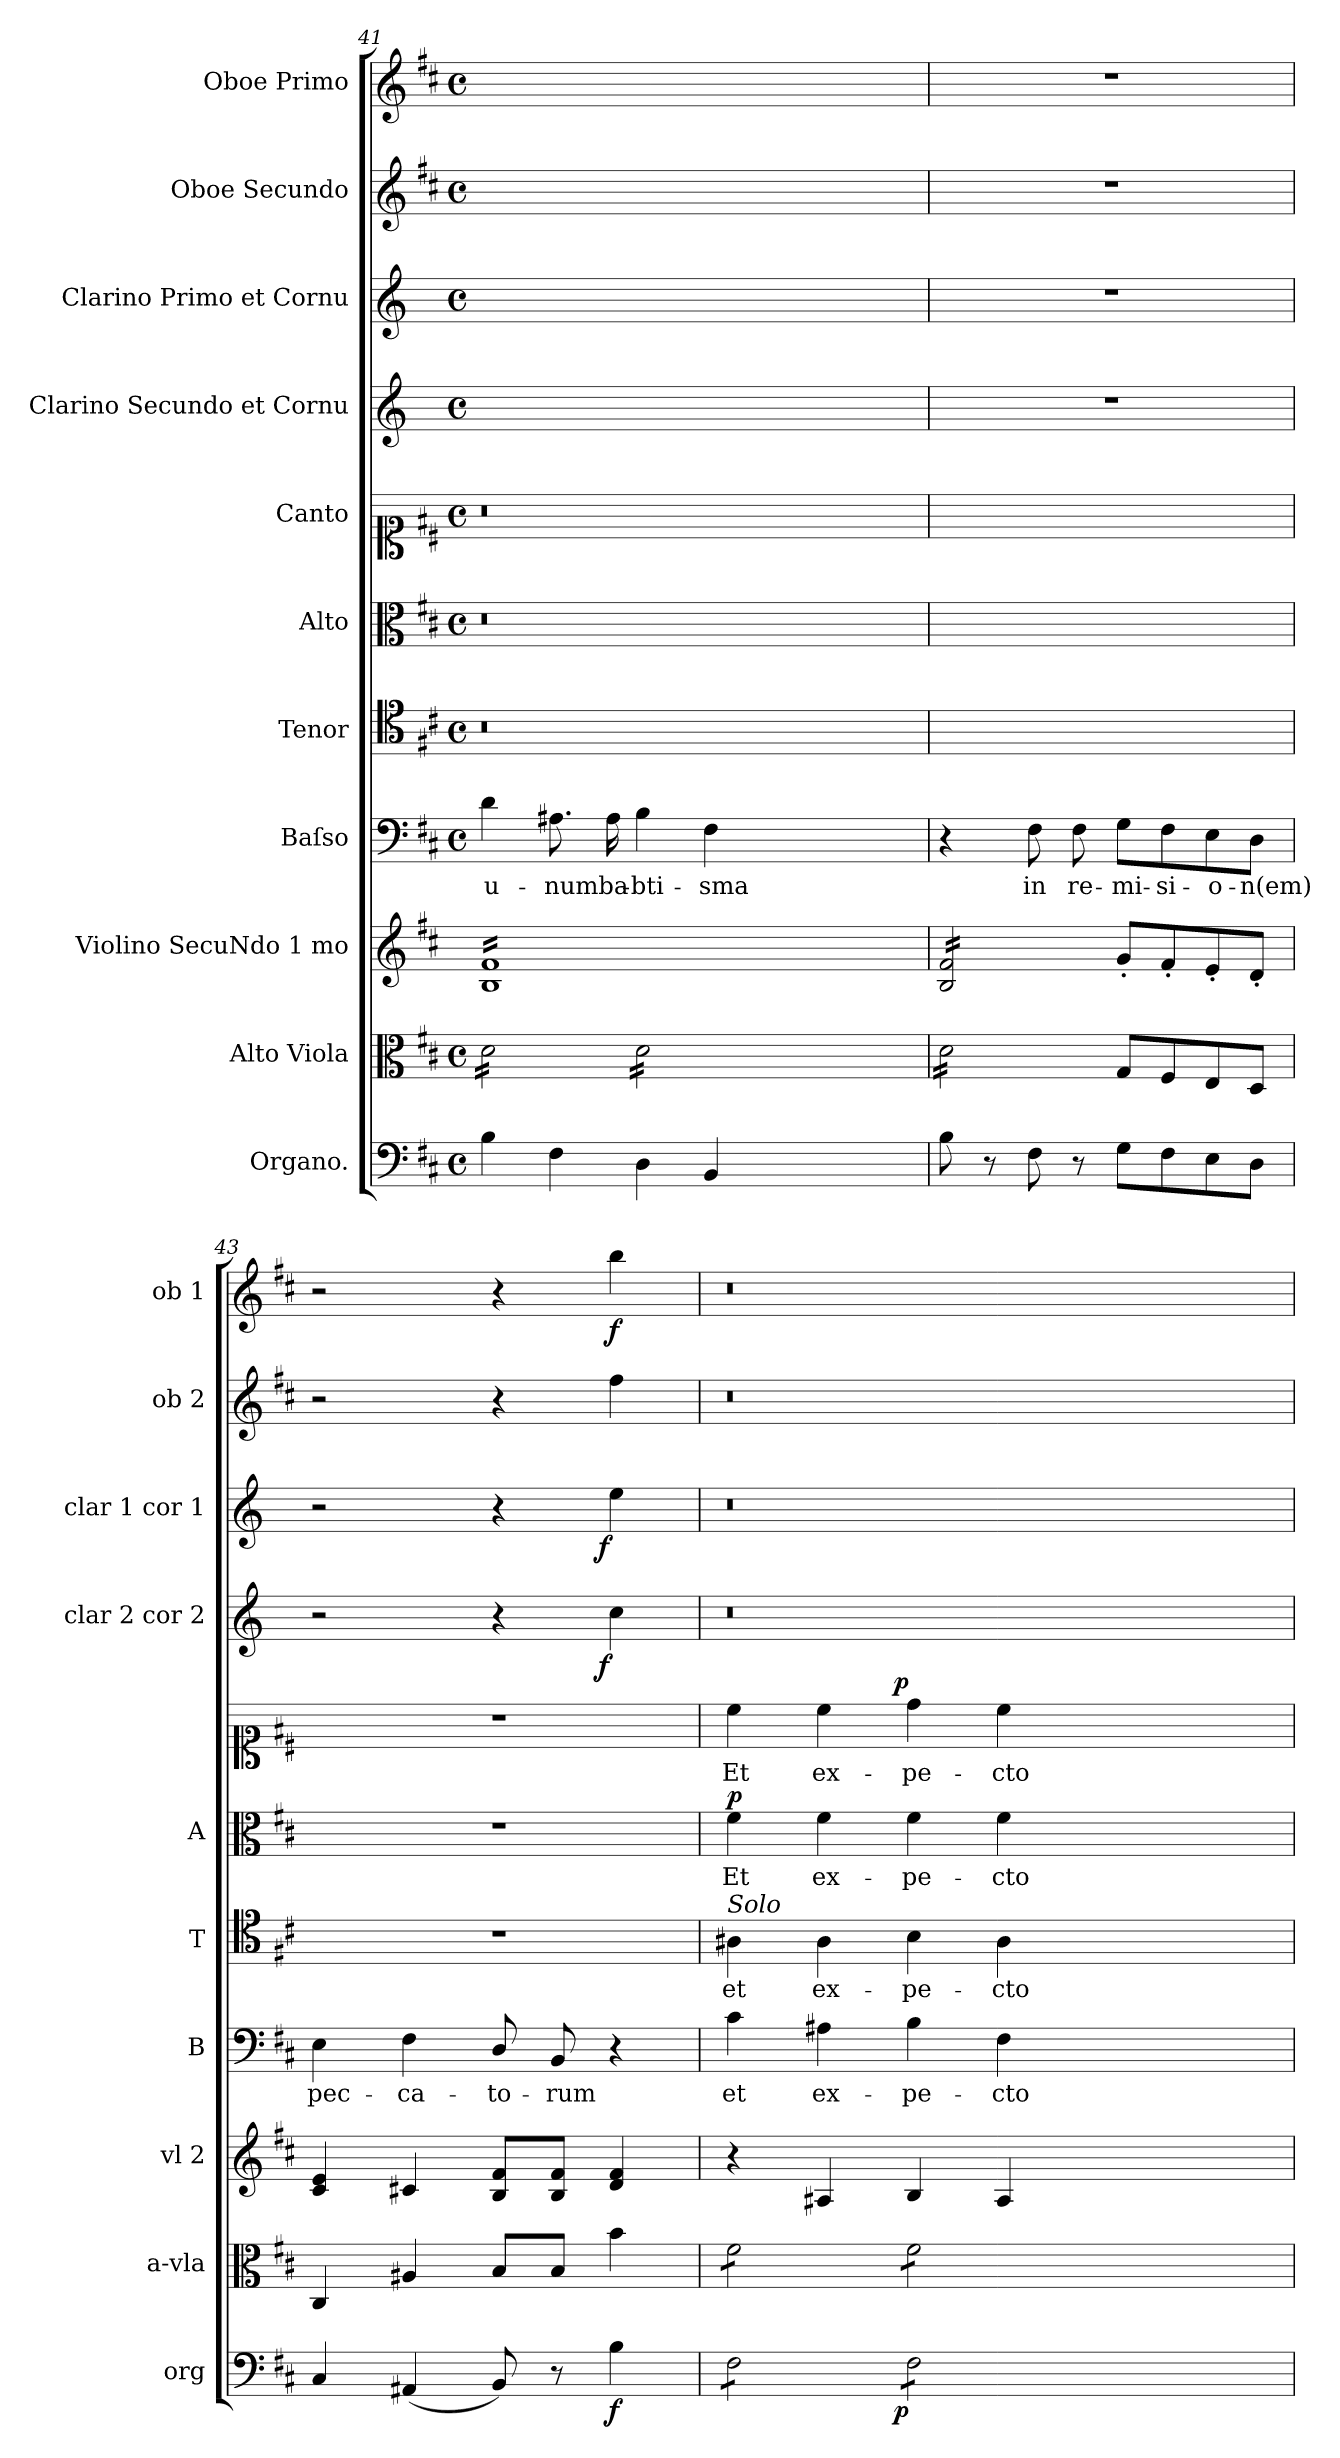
**kern	**dynam	**kern	**kern	**dynam	**kern	**text	**kern	**text	**kern	**text	**dynam	**kern	**text	**dynam	**kern	**dynam	**kern	**dynam	**kern	**dynam	**kern	**dynam
*part11	*part11	*part10	*part9	*part9	*part8	*part8	*part7	*part7	*part6	*part6	*part6	*part5	*part5	*part5	*part4	*part4	*part3	*part3	*part2	*part2	*part1	*part1
*staff11	*staff11	*staff10	*staff9	*staff9	*staff8	*staff8	*staff7	*staff7	*staff6	*staff6	*staff6	*staff5	*staff5	*staff5	*staff4	*staff4	*staff3	*staff3	*staff2	*staff2	*staff1	*staff1
*I"Organo.	*	*I"Alto Viola	*I"Violino SecuNdo 1 mo	*	*I"Baſso	*	*I"Tenor	*	*I"Alto	*	*	*I"Canto	*	*	*I"Clarino Secundo et Cornu	*	*I"Clarino Primo et Cornu	*	*I"Oboe Secundo	*	*I"Oboe Primo	*
*I'org	*	*I'a-vla	*I'vl 2	*	*I'B	*	*I'T	*	*I'A	*	*	*	*	*	*I'clar 2 cor 2	*	*I'clar 1 cor 1	*	*I'ob 2	*	*I'ob 1	*
*clefF4	*	*clefC3	*clefG2	*	*clefF4	*	*clefC4	*	*clefC3	*	*	*clefC1	*	*	*clefG2	*	*clefG2	*	*clefG2	*	*clefG2	*
*	*	*	*	*	*	*	*	*	*	*	*	*	*	*	*ITrd6c10	*	*ITrd6c10	*	*	*	*	*
*k[f#c#]	*	*k[f#c#]	*k[f#c#]	*	*k[f#c#]	*	*k[f#c#]	*	*k[f#c#]	*	*	*k[f#c#]	*	*	*k[f#c#]	*	*k[f#c#]	*	*k[f#c#]	*	*k[f#c#]	*
*D:	*	*D:	*D:	*	*D:	*	*D:	*	*D:	*	*	*D:	*	*	*D:	*	*D:	*	*D:	*	*D:	*
*M4/4	*	*M4/4	*	*	*M4/4	*	*M4/4	*	*M4/4	*	*	*M4/4	*	*	*M4/4	*	*M4/4	*	*M4/4	*	*M4/4	*
*met(c)	*	*met(c)	*	*	*met(c)	*	*met(c)	*	*met(c)	*	*	*met(c)	*	*	*met(c)	*	*met(c)	*	*met(c)	*	*met(c)	*
=41	=41	=41	=41	=41	=41	=41	=41	=41	=41	=41	=41	=41	=41	=41	=41	=41	=41	=41	=41	=41	=41	=41
*	*	*tremolo	*	*	*	*	*	*	*	*	*	*	*	*	*	*	*	*	*	*	*	*
*	*	*	*tremolo	*	*	*	*	*	*	*	*	*	*	*	*	*	*	*	*	*	*	*
4B\	.	16d\LL	16B/ 16f#/LL	.	4d\	u-	0r	.	0r	.	.	0r	.	.	0ryy	.	0ryy	.	0ryy	.	0ryy	.
.	.	16d\	16B/ 16f#/	.	.	.	.	.	.	.	.	.	.	.	.	.	.	.	.	.	.	.
.	.	16d\	16B/ 16f#/	.	.	.	.	.	.	.	.	.	.	.	.	.	.	.	.	.	.	.
.	.	16d\	16B/ 16f#/	.	.	.	.	.	.	.	.	.	.	.	.	.	.	.	.	.	.	.
4F#\	.	16d\	16B/ 16f#/	.	8.A#X\	-num	.	.	.	.	.	.	.	.	.	.	.	.	.	.	.	.
.	.	16d\	16B/ 16f#/	.	.	.	.	.	.	.	.	.	.	.	.	.	.	.	.	.	.	.
.	.	16d\	16B/ 16f#/	.	.	.	.	.	.	.	.	.	.	.	.	.	.	.	.	.	.	.
.	.	16d\JJ	16B/ 16f#/	.	16A#\	ba-	.	.	.	.	.	.	.	.	.	.	.	.	.	.	.	.
4D\	.	16d\LL	16B/ 16f#/	.	4B\	-bti-	.	.	.	.	.	.	.	.	.	.	.	.	.	.	.	.
.	.	16d\	16B/ 16f#/	.	.	.	.	.	.	.	.	.	.	.	.	.	.	.	.	.	.	.
.	.	16d\	16B/ 16f#/	.	.	.	.	.	.	.	.	.	.	.	.	.	.	.	.	.	.	.
.	.	16d\	16B/ 16f#/	.	.	.	.	.	.	.	.	.	.	.	.	.	.	.	.	.	.	.
4BB/	.	16d\	16B/ 16f#/	.	4F#\	-sma	.	.	.	.	.	.	.	.	.	.	.	.	.	.	.	.
.	.	16d\	16B/ 16f#/	.	.	.	.	.	.	.	.	.	.	.	.	.	.	.	.	.	.	.
.	.	16d\	16B/ 16f#/	.	.	.	.	.	.	.	.	.	.	.	.	.	.	.	.	.	.	.
.	.	16d\JJ	16B/ 16f#/JJ	.	.	.	.	.	.	.	.	.	.	.	.	.	.	.	.	.	.	.
1ryy	.	1ryy	1ryy	.	1ryy	.	.	.	.	.	.	.	.	.	.	.	.	.	.	.	.	.
=42	=42	=42	=42	=42	=42	=42	=42	=42	=42	=42	=42	=42	=42	=42	=42	=42	=42	=42	=42	=42	=42	=42
8B\	.	16d\LL	16B/ 16f#/LL	.	4r	.	1ryy	.	1ryy	.	.	1ryy	.	.	1r	.	1r	.	1r	.	1r	.
.	.	16d\	16B/ 16f#/	.	.	.	.	.	.	.	.	.	.	.	.	.	.	.	.	.	.	.
8r	.	16d\	16B/ 16f#/	.	.	.	.	.	.	.	.	.	.	.	.	.	.	.	.	.	.	.
.	.	16d\	16B/ 16f#/	.	.	.	.	.	.	.	.	.	.	.	.	.	.	.	.	.	.	.
8F#\	.	16d\	16B/ 16f#/	.	8F#\	in	.	.	.	.	.	.	.	.	.	.	.	.	.	.	.	.
.	.	16d\	16B/ 16f#/	.	.	.	.	.	.	.	.	.	.	.	.	.	.	.	.	.	.	.
8r	.	16d\	16B/ 16f#/	.	8F#\	re-	.	.	.	.	.	.	.	.	.	.	.	.	.	.	.	.
.	.	16d\JJ	16B/ 16f#/JJ	.	.	.	.	.	.	.	.	.	.	.	.	.	.	.	.	.	.	.
*	*	*	*Xtremolo	*	*	*	*	*	*	*	*	*	*	*	*	*	*	*	*	*	*	*
*	*	*Xtremolo	*	*	*	*	*	*	*	*	*	*	*	*	*	*	*	*	*	*	*	*
8G\L	.	8G/L	8g'/L	.	8G\L	-mi-	.	.	.	.	.	.	.	.	.	.	.	.	.	.	.	.
8F#\	.	8F#/	8f#'/	.	8F#\	-si-	.	.	.	.	.	.	.	.	.	.	.	.	.	.	.	.
8E\	.	8E/	8e'/	.	8E\	-o-	.	.	.	.	.	.	.	.	.	.	.	.	.	.	.	.
8D\J	.	8D/J	8d'/J	.	8D\J	-n(em)	.	.	.	.	.	.	.	.	.	.	.	.	.	.	.	.
=43	=43	=43	=43	=43	=43	=43	=43	=43	=43	=43	=43	=43	=43	=43	=43	=43	=43	=43	=43	=43	=43	=43
4C#/	.	4C#/	4c#/ 4e/	.	4E\	pec-	1r	.	1r	.	.	1r	.	.	2r	.	2r	.	2r	.	2r	.
(4AA#X/	.	4A#X/	4c#X/	.	4F#\	-ca-	.	.	.	.	.	.	.	.	.	.	.	.	.	.	.	.
8BB/)	.	8B/L	8B/ 8f#/L	.	8D/	-to-	.	.	.	.	.	.	.	.	4r	.	4r	.	4r	.	4r	.
8r	.	8B/J	8B/ 8f#/J	.	8BB/	-rum	.	.	.	.	.	.	.	.	.	.	.	.	.	.	.	.
!	!	!	!	!	!	!	!	!	!	!	!	!	!	!	!	!LO:DY:rj	!	!LO:DY:rj	!	!	!	!
4B\	f	4b\	4d/ 4f#/	fr	4r	.	.	.	.	.	.	.	.	.	4d\	f	4f#\	f.	4ff#\	fr.	4bb\	f.
=44	=44	=44	=44	=44	=44	=44	=44	=44	=44	=44	=44	=44	=44	=44	=44	=44	=44	=44	=44	=44	=44	=44
!	!	!	!	!	!	!	!LO:TX:a:i:t=Solo	!	!	!	!	!	!	!	!	!	!	!	!	!	!	!
!	!	!	!	!	!	!	!	!	!	!	!LO:DY:a	!	!	!	!	!	!	!	!	!	!	!
*tremolo	*	*	*	*	*	*	*	*	*	*	*	*	*	*	*	*	*	*	*	*	*	*
*	*	*tremolo	*	*	*	*	*	*	*	*	*	*	*	*	*	*	*	*	*	*	*	*
8F#\L	.	8f#\L	4r	.	4c#\	et	4A#X\	et	4f#\	Et	p.	4cc#\	Et	.	0r	.	0r	.	0r	.	0r	.
8F#\	.	8f#\	.	.	.	.	.	.	.	.	.	.	.	.	.	.	.	.	.	.	.	.
8F#\	.	8f#\	4A#X/	.	4A#X\	ex-	4A#\	ex-	4f#\	ex-	.	4cc#\	ex-	.	.	.	.	.	.	.	.	.
8F#\J	.	8f#\J	.	.	.	.	.	.	.	.	.	.	.	.	.	.	.	.	.	.	.	.
!	!LO:DY:rj	!	!	!	!	!	!	!	!	!	!	!	!	!LO:DY:a:rj	!	!	!	!	!	!	!	!
8F#\L	p	8f#\L	4B/	.	4B\	-pe-	4B\	-pe-	4f#\	-pe-	.	4dd\	-pe-	p	.	.	.	.	.	.	.	.
8F#\	.	8f#\	.	.	.	.	.	.	.	.	.	.	.	.	.	.	.	.	.	.	.	.
8F#\	.	8f#\	4A#/	.	4F#\	-cto	4A#\	-cto	4f#\	-cto	.	4cc#\	-cto	.	.	.	.	.	.	.	.	.
8F#\J	.	8f#\J	.	.	.	.	.	.	.	.	.	.	.	.	.	.	.	.	.	.	.	.
*	*	*Xtremolo	*	*	*	*	*	*	*	*	*	*	*	*	*	*	*	*	*	*	*	*
*Xtremolo	*	*	*	*	*	*	*	*	*	*	*	*	*	*	*	*	*	*	*	*	*	*
1ryy	.	1ryy	1ryy	.	1ryy	.	1ryy	.	1ryy	.	.	1ryy	.	.	.	.	.	.	.	.	.	.
=	=	=	=	=	=	=	=	=	=	=	=	=	=	=	=	=	=	=	=	=	=	=
*-	*-	*-	*-	*-	*-	*-	*-	*-	*-	*-	*-	*-	*-	*-	*-	*-	*-	*-	*-	*-	*-	*-
